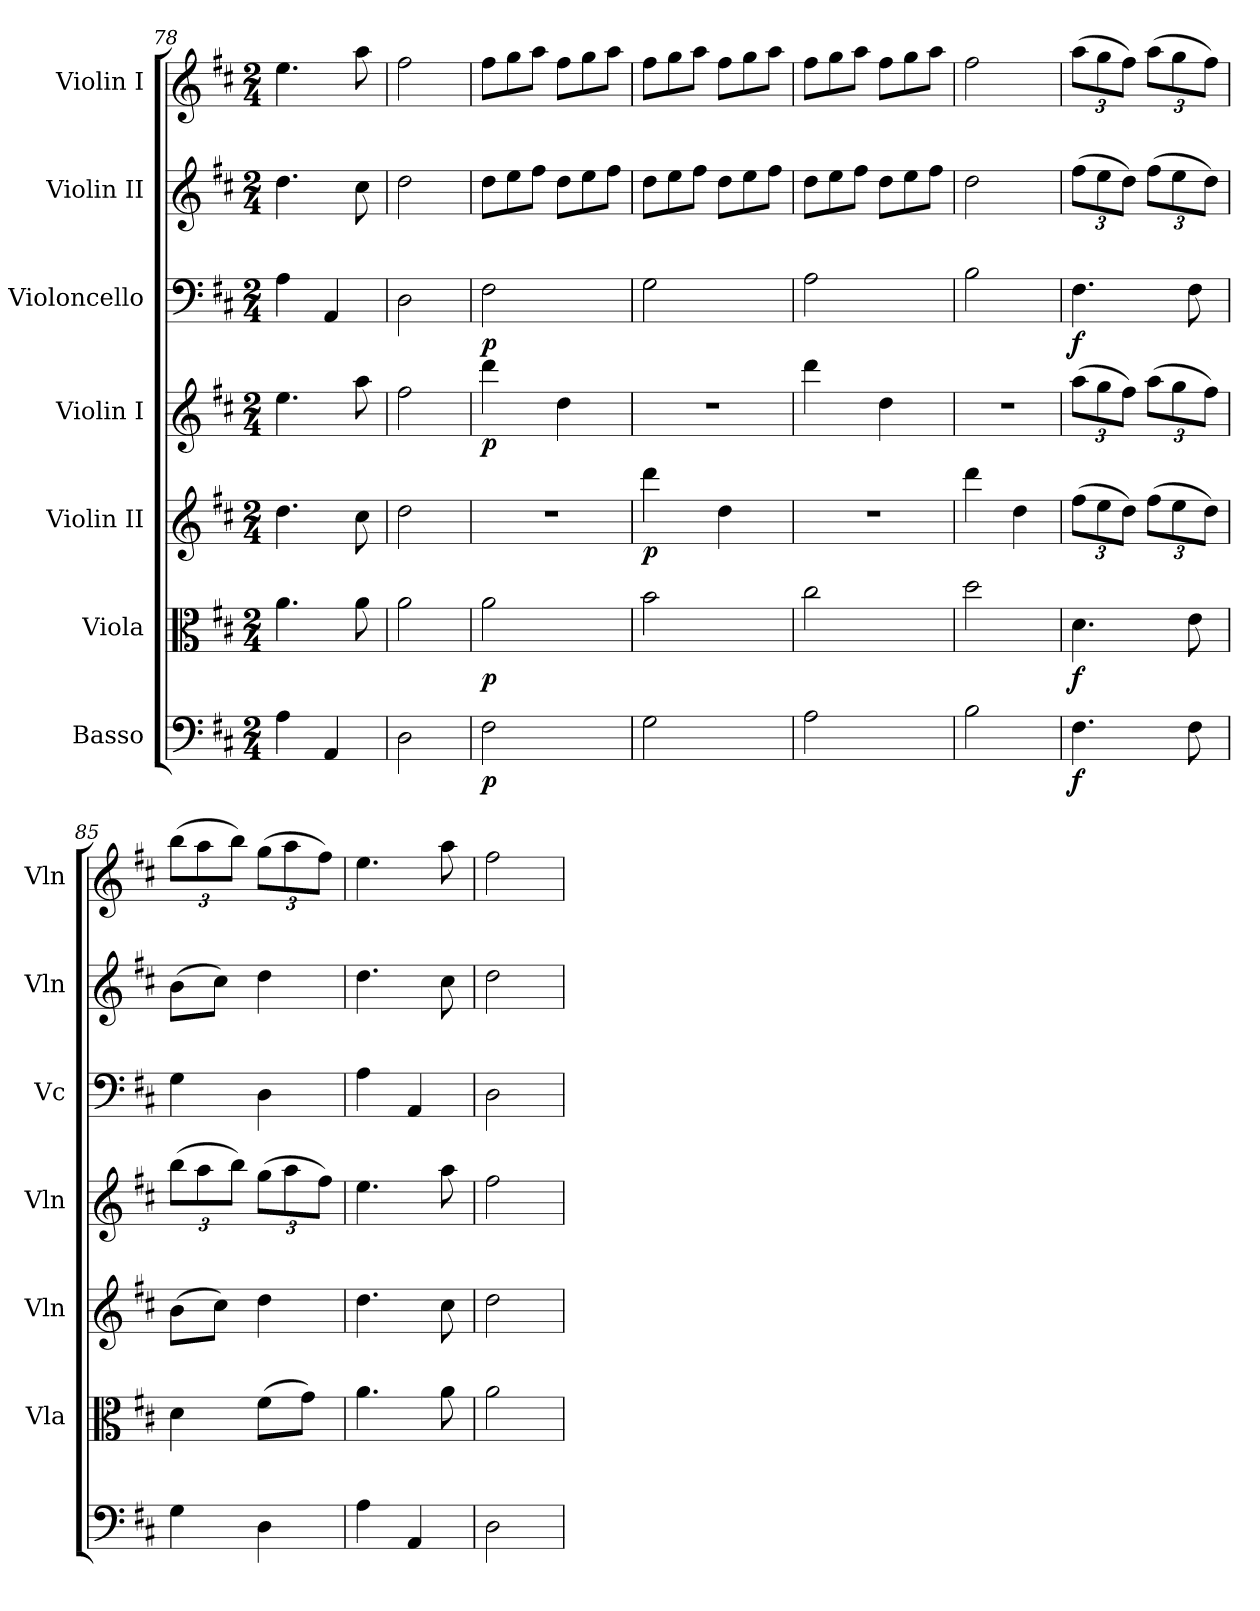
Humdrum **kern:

**kern	**dynam	**kern	**dynam	**kern	**dynam	**kern	**dynam	**kern	**dynam	**kern	**kern
*part7	*part7	*part6	*part6	*part5	*part5	*part4	*part4	*part3	*part3	*part2	*part1
*staff7	*staff7	*staff6	*staff6	*staff5	*staff5	*staff4	*staff4	*staff3	*staff3	*staff2	*staff1
*I"Basso	*	*I"Viola	*	*I"Violin II	*	*I"Violin I	*	*I"Violoncello	*	*I"Violin II	*I"Violin I
*	*	*I'Vla	*	*I'Vln	*	*I'Vln	*	*I'Vc	*	*I'Vln	*I'Vln
*clefF4	*	*clefC3	*	*clefG2	*	*clefG2	*	*clefF4	*	*clefG2	*clefG2
*k[f#c#]	*	*k[f#c#]	*	*k[f#c#]	*	*k[f#c#]	*	*k[f#c#]	*	*k[f#c#]	*k[f#c#]
*M2/4	*	*M2/4	*	*M2/4	*	*M2/4	*	*M2/4	*	*M2/4	*M2/4
=78	=78	=78	=78	=78	=78	=78	=78	=78	=78	=78	=78
4A\	.	4.a\	.	4.dd\	.	4.ee\	.	4A\	.	4.dd\	4.ee\
4AA/	.	.	.	.	.	.	.	4AA/	.	.	.
.	.	8a\	.	8cc#\	.	8aa\	.	.	.	8cc#\	8aa\
=79	=79	=79	=79	=79	=79	=79	=79	=79	=79	=79	=79
2D\	.	2a\	.	2dd\	.	2ff#\	.	2D\	.	2dd\	2ff#\
=80	=80	=80	=80	=80	=80	=80	=80	=80	=80	=80	=80
*	*	*	*	*	*	*	*	*	*	*Xtuplet	*Xtuplet
!	!LO:DY:b	!	!LO:DY:b	!	!	!	!LO:DY:b	!	!LO:DY:b	!	!
2F#\	p	2a\	p	2r	.	4ddd\	p	2F#\	p	12dd\L	12ff#\L
.	.	.	.	.	.	.	.	.	.	12ee\	12gg\
.	.	.	.	.	.	.	.	.	.	12ff#\J	12aa\J
.	.	.	.	.	.	4dd\	.	.	.	12dd\L	12ff#\L
.	.	.	.	.	.	.	.	.	.	12ee\	12gg\
.	.	.	.	.	.	.	.	.	.	12ff#\J	12aa\J
=81	=81	=81	=81	=81	=81	=81	=81	=81	=81	=81	=81
!	!	!	!	!	!LO:DY:b	!	!	!	!	!	!
2G\	.	2b\	.	4ddd\	p	2r	.	2G\	.	12dd\L	12ff#\L
.	.	.	.	.	.	.	.	.	.	12ee\	12gg\
.	.	.	.	.	.	.	.	.	.	12ff#\J	12aa\J
.	.	.	.	4dd\	.	.	.	.	.	12dd\L	12ff#\L
.	.	.	.	.	.	.	.	.	.	12ee\	12gg\
.	.	.	.	.	.	.	.	.	.	12ff#\J	12aa\J
=82	=82	=82	=82	=82	=82	=82	=82	=82	=82	=82	=82
2A\	.	2cc#\	.	2r	.	4ddd\	.	2A\	.	12dd\L	12ff#\L
.	.	.	.	.	.	.	.	.	.	12ee\	12gg\
.	.	.	.	.	.	.	.	.	.	12ff#\J	12aa\J
.	.	.	.	.	.	4dd\	.	.	.	12dd\L	12ff#\L
.	.	.	.	.	.	.	.	.	.	12ee\	12gg\
.	.	.	.	.	.	.	.	.	.	12ff#\J	12aa\J
=83	=83	=83	=83	=83	=83	=83	=83	=83	=83	=83	=83
2B\	.	2dd\	.	4ddd\	.	2r	.	2B\	.	2dd\	2ff#\
.	.	.	.	4dd\	.	.	.	.	.	.	.
=84	=84	=84	=84	=84	=84	=84	=84	=84	=84	=84	=84
*	*	*	*	*Xbrackettup	*	*Xbrackettup	*	*	*	*tuplet	*
*	*	*	*	*	*	*	*	*	*	*Xbrackettup	*tuplet
*	*	*	*	*	*	*	*	*	*	*	*Xbrackettup
!	!LO:DY:b	!	!LO:DY:b	!	!	!	!	!	!LO:DY:b	!	!
4.F#\	f	4.d\	f	(>12ff#\L	.	(>12aa\L	.	4.F#\	f	(>12ff#\L	(>12aa\L
.	.	.	.	12ee\	.	12gg\	.	.	.	12ee\	12gg\
.	.	.	.	12dd\J)	.	12ff#\J)	.	.	.	12dd\J)	12ff#\J)
.	.	.	.	(>12ff#\L	.	(>12aa\L	.	.	.	(>12ff#\L	(>12aa\L
.	.	.	.	12ee\	.	12gg\	.	.	.	12ee\	12gg\
8F#\	.	8e\	.	.	.	.	.	8F#\	.	.	.
.	.	.	.	12dd\J)	.	12ff#\J)	.	.	.	12dd\J)	12ff#\J)
!!LO:PB:g=z
=85	=85	=85	=85	=85	=85	=85	=85	=85	=85	=85	=85
4G\	.	4d\	.	(>8b\L	.	(>12bb\L	.	4G\	.	(>8b\L	(>12bb\L
.	.	.	.	.	.	12aa\	.	.	.	.	12aa\
.	.	.	.	8cc#\J)	.	.	.	.	.	8cc#\J)	.
.	.	.	.	.	.	12bb\J)	.	.	.	.	12bb\J)
4D\	.	(>8f#\L	.	4dd\	.	(>12gg\L	.	4D\	.	4dd\	(>12gg\L
.	.	.	.	.	.	12aa\	.	.	.	.	12aa\
.	.	8g\J)	.	.	.	.	.	.	.	.	.
.	.	.	.	.	.	12ff#\J)	.	.	.	.	12ff#\J)
=86	=86	=86	=86	=86	=86	=86	=86	=86	=86	=86	=86
4A\	.	4.a\	.	4.dd\	.	4.ee\	.	4A\	.	4.dd\	4.ee\
4AA/	.	.	.	.	.	.	.	4AA/	.	.	.
.	.	8a\	.	8cc#\	.	8aa\	.	.	.	8cc#\	8aa\
=87	=87	=87	=87	=87	=87	=87	=87	=87	=87	=87	=87
2D\	.	2a\	.	2dd\	.	2ff#\	.	2D\	.	2dd\	2ff#\
=	=	=	=	=	=	=	=	=	=	=	=
*-	*-	*-	*-	*-	*-	*-	*-	*-	*-	*-	*-
